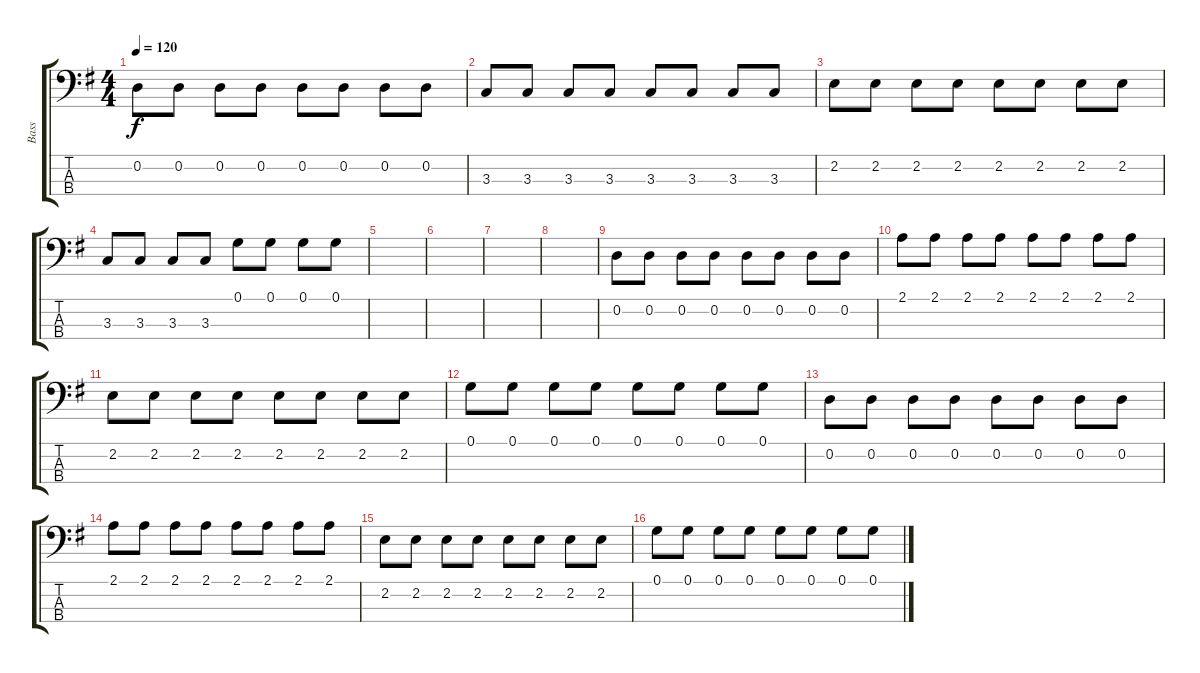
\track ("Bass" "Bass") {mute instrument electricbassfinger}
\staff {score tabs}
\tuning (G2 D2 A1 E1) {hide}
\ts (4 4)
\tempo 120
\clef f4
\ks g
0.2.8{dy f} 0.2.8 0.2.8 0.2.8 0.2.8 0.2.8 0.2.8 0.2.8 |
3.3.8 3.3.8 3.3.8 3.3.8 3.3.8 3.3.8 3.3.8 3.3.8 |
2.2.8 2.2.8 2.2.8 2.2.8 2.2.8 2.2.8 2.2.8 2.2.8 |
3.3.8 3.3.8 3.3.8 3.3.8 0.1.8 0.1.8 0.1.8 0.1.8 |
|
|
|
|
0.2.8 0.2.8 0.2.8 0.2.8 0.2.8 0.2.8 0.2.8 0.2.8 |
2.1.8 2.1.8 2.1.8 2.1.8 2.1.8 2.1.8 2.1.8 2.1.8 |
2.2.8 2.2.8 2.2.8 2.2.8 2.2.8 2.2.8 2.2.8 2.2.8 |
0.1.8 0.1.8 0.1.8 0.1.8 0.1.8 0.1.8 0.1.8 0.1.8 |
0.2.8 0.2.8 0.2.8 0.2.8 0.2.8 0.2.8 0.2.8 0.2.8 |
2.1.8 2.1.8 2.1.8 2.1.8 2.1.8 2.1.8 2.1.8 2.1.8 |
2.2.8 2.2.8 2.2.8 2.2.8 2.2.8 2.2.8 2.2.8 2.2.8 |
0.1.8 0.1.8 0.1.8 0.1.8 0.1.8 0.1.8 0.1.8 0.1.8
